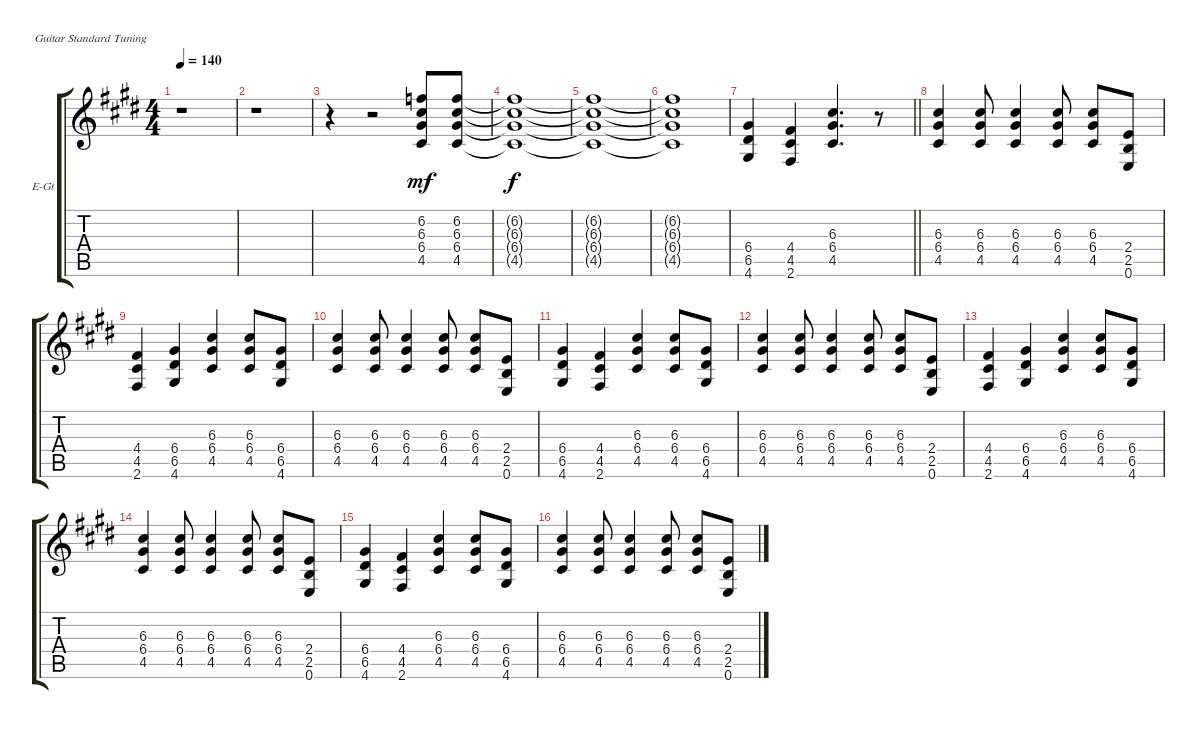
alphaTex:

\bracketExtendMode groupsimilarinstruments
\firstSystemTrackNameOrientation horizontal
\otherSystemsTrackNameOrientation horizontal
\track ("Lead Guitar" "E-Gt") {instrument overdrivenguitar}
\staff {score tabs}
\tuning (E4 B3 G3 D3 A2 E2)
\ts (4 4)
\tempo 140
\clef g2
\ks e
r.1{dy f} |
r.1 |
r.4 r.2 (6.2 6.3 6.4 4.5).8{dy mf} (6.2 6.3 6.4 4.5).8 |
(6.2{t} 6.3{t} 6.4{t} 4.5{t}).1{dy f} |
(6.2{t} 6.3{t} 6.4{t} 4.5{t}).1 |
(6.2{t} 6.3{t} 6.4{t} 4.5{t}).1 |
\barLineRight lightlight
(6.4 6.5 4.6).4 (4.4 4.5 2.6).4 (6.3 6.4 4.5).4{d} r.8 |
(6.3 6.4 4.5).4 (6.3 6.4 4.5).8 (6.3 6.4 4.5).4 (6.3 6.4 4.5).8 (6.3 6.4 4.5).8 (2.4 2.5 0.6).8 |
(4.4 4.5 2.6).4 (6.4 6.5 4.6).4 (6.3 6.4 4.5).4 (6.3 6.4 4.5).8 (6.4 6.5 4.6).8 |
(6.3 6.4 4.5).4 (6.3 6.4 4.5).8 (6.3 6.4 4.5).4 (6.3 6.4 4.5).8 (6.3 6.4 4.5).8 (2.4 2.5 0.6).8 |
(6.4 6.5 4.6).4 (4.4 4.5 2.6).4 (6.3 6.4 4.5).4 (6.3 6.4 4.5).8 (6.4 6.5 4.6).8 |
(6.3 6.4 4.5).4 (6.3 6.4 4.5).8 (6.3 6.4 4.5).4 (6.3 6.4 4.5).8 (6.3 6.4 4.5).8 (2.4 2.5 0.6).8 |
(4.4 4.5 2.6).4 (6.4 6.5 4.6).4 (6.3 6.4 4.5).4 (6.3 6.4 4.5).8 (6.4 6.5 4.6).8 |
(6.3 6.4 4.5).4 (6.3 6.4 4.5).8 (6.3 6.4 4.5).4 (6.3 6.4 4.5).8 (6.3 6.4 4.5).8 (2.4 2.5 0.6).8 |
(6.4 6.5 4.6).4 (4.4 4.5 2.6).4 (6.3 6.4 4.5).4 (6.3 6.4 4.5).8 (6.4 6.5 4.6).8 |
(6.3 6.4 4.5).4 (6.3 6.4 4.5).8 (6.3 6.4 4.5).4 (6.3 6.4 4.5).8 (6.3 6.4 4.5).8 (2.4 2.5 0.6).8
